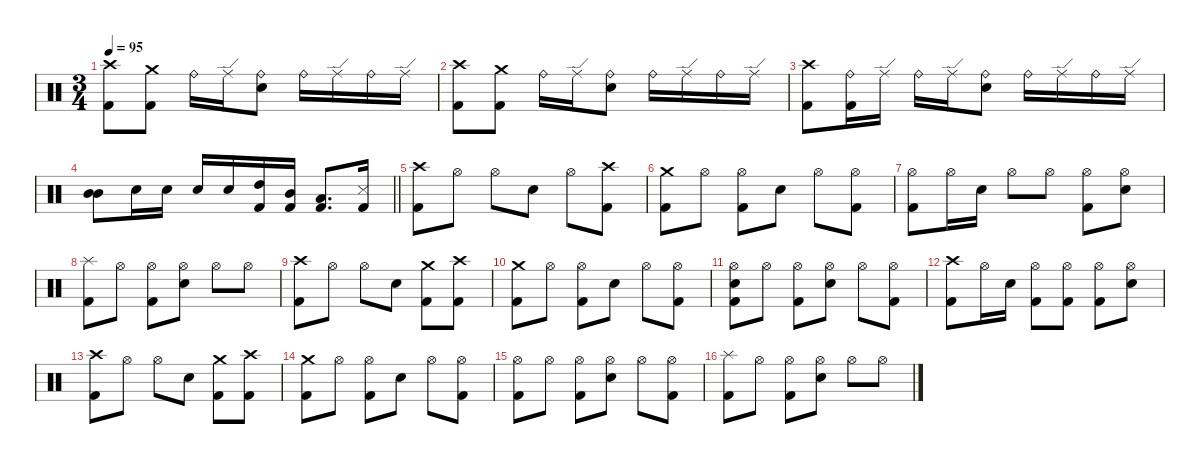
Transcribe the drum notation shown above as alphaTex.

\defaultSystemsLayout 4
\hideDynamics
\bracketExtendMode nobrackets
\multiBarRest
\singleTrackTrackNamePolicy hidden
\multiTrackTrackNamePolicy hidden
\firstSystemTrackNameMode fullname
\firstSystemTrackNameOrientation horizontal
\otherSystemsTrackNameOrientation horizontal
\track ("Drums" "drm.") {defaultSystemsLayout 4 instrument percussion}
\staff {score}
\articulation defaults
\ts (3 4)
\tempo 95
\clef neutral
\ks c
("Crash high (hit)" "Kick (hit) 2").8{dy fff beam Down} ("Crash medium (hit)" "Kick (hit) 2").8{beam Down} "Ride (bell)".16{dy f beam Down} "Ride (edge)".16{beam Down} ("Ride (bell)" "Snare (hit) 2").8{beam Down} "Ride (bell)".16{beam Down} "Ride (edge)".16{beam Down} "Ride (bell)".16{beam Down} "Ride (edge)".16{beam Down} |
("Crash high (hit)" "Kick (hit) 2").8{dy fff beam Down} ("Crash medium (hit)" "Kick (hit) 2").8{beam Down} "Ride (bell)".16{dy f beam Down} "Ride (edge)".16{beam Down} ("Ride (bell)" "Snare (hit) 2").8{beam Down} "Ride (bell)".16{beam Down} "Ride (edge)".16{beam Down} "Ride (bell)".16{beam Down} "Ride (edge)".16{beam Down} |
("Crash high (hit)" "Kick (hit) 2").8{dy fff beam Down} ("Ride (bell)" "Kick (hit) 2").16{dy f beam Down} "Ride (edge)".16{beam Down} "Ride (bell)".16{beam Down} "Ride (edge)".16{beam Down} ("Ride (bell)" "Snare (hit) 2").8{beam Down} "Ride (bell)".16{beam Down} "Ride (edge)".16{beam Down} "Ride (bell)".16{beam Down} "Ride (edge)".16{beam Down} |
\barLineRight lightlight
("Mid Tom (hit)" "Mid Tom (hit)").8{dy fff beam Down} "Snare (hit) 2".16{dy mf beam Down} "Snare (hit) 2".16{dy f beam Down} "Snare (hit) 2".16{dy ff beam Up} "Snare (hit) 2".16{dy f beam Up} ("High Tom (hit)" "Kick (hit) 2").16{dy fff beam Up} ("Mid Tom (hit)" "Kick (hit) 2").16{beam Up} ("Low Tom (hit)" "Kick (hit) 2").8{d beam Up} ("Metronome (hit)" "Kick (hit) 2").16{dy f beam Up} |
("Crash high (hit)" "Kick (hit) 2").8{dy fff beam Down} "Hi-Hat (open)".8{dy f beam Down} "Hi-Hat (open)".8{beam Down} "Snare (hit) 2".8{dy ff beam Down} "Hi-Hat (open)".8{dy f beam Down} ("Crash high (hit)" "Kick (hit) 2").8{beam Down} |
("Crash medium (hit)" "Kick (hit) 2").8{dy fff beam Down} "Hi-Hat (open)".8{dy f beam Down} ("Hi-Hat (open)" "Kick (hit) 2").8{dy mf beam Down} "Snare (hit) 2".8{dy ff beam Down} "Hi-Hat (open)".8{beam Down} ("Hi-Hat (open)" "Kick (hit) 2").8{beam Down} |
("Hi-Hat (open)" "Kick (hit) 2").8{beam Down} "Hi-Hat (open)".16{beam Down} "Snare (hit) 2".16{beam Down} "Hi-Hat (open)".8{beam Down} "Hi-Hat (open)".8{beam Down} ("Hi-Hat (open)" "Kick (hit) 2").8{beam Down} ("Hi-Hat (open)" "Snare (hit) 2").8{beam Down} |
("Splash (hit)" "Kick (hit) 2").8{dy fff beam Down} "Hi-Hat (open)".8{dy ff beam Down} ("Hi-Hat (open)" "Kick (hit) 2").8{beam Down} ("Hi-Hat (open)" "Snare (hit) 2").8{beam Down} "Hi-Hat (open)".8{beam Down} "Hi-Hat (open)".8{beam Down} |
("Crash high (hit)" "Kick (hit) 2").8{dy fff beam Down} "Hi-Hat (open)".8{dy mf beam Down} "Hi-Hat (open)".8{dy f beam Down} "Snare (hit) 2".8{dy ff beam Down} ("Crash medium (hit)" "Kick (hit) 2").8{dy fff beam Down} ("Crash high (hit)" "Kick (hit) 2").8{beam Down} |
("Crash medium (hit)" "Kick (hit) 2").8{beam Down} "Hi-Hat (open)".8{dy f beam Down} ("Hi-Hat (open)" "Kick (hit) 2").8{dy mf beam Down} "Snare (hit) 2".8{dy ff beam Down} "Hi-Hat (open)".8{beam Down} ("Hi-Hat (open)" "Kick (hit) 2").8{beam Down} |
("Hi-Hat (open)" "Snare (hit) 2" "Kick (hit) 2").8{beam Down} "Hi-Hat (open)".8{beam Down} ("Hi-Hat (open)" "Kick (hit) 2").8{beam Down} ("Hi-Hat (open)" "Snare (hit) 2").8{beam Down} "Hi-Hat (open)".8{beam Down} ("Hi-Hat (open)" "Kick (hit) 2").8{beam Down} |
("Crash high (hit)" "Kick (hit) 2").8{dy fff beam Down} "Hi-Hat (open)".16{dy ff beam Down} "Snare (hit) 2".16{beam Down} ("Hi-Hat (open)" "Kick (hit) 2").8{beam Down} ("Hi-Hat (open)" "Kick (hit) 2").8{beam Down} ("Hi-Hat (open)" "Kick (hit) 2").8{beam Down} ("Hi-Hat (open)" "Snare (hit) 2").8{beam Down} |
("Crash high (hit)" "Kick (hit) 2").8{dy fff beam Down} "Hi-Hat (open)".8{dy mf beam Down} "Hi-Hat (open)".8{dy f beam Down} "Snare (hit) 2".8{dy ff beam Down} ("Crash medium (hit)" "Kick (hit) 2").8{dy fff beam Down} ("Crash high (hit)" "Kick (hit) 2").8{beam Down} |
("Crash medium (hit)" "Kick (hit) 2").8{beam Down} "Hi-Hat (open)".8{dy f beam Down} ("Hi-Hat (open)" "Kick (hit) 2").8{dy mf beam Down} "Snare (hit) 2".8{dy ff beam Down} "Hi-Hat (open)".8{beam Down} ("Hi-Hat (open)" "Kick (hit) 2").8{beam Down} |
("Hi-Hat (open)" "Kick (hit) 2").8{beam Down} "Hi-Hat (open)".8{beam Down} ("Hi-Hat (open)" "Kick (hit) 2").8{beam Down} ("Hi-Hat (open)" "Snare (hit) 2").8{beam Down} "Hi-Hat (open)".8{beam Down} ("Hi-Hat (open)" "Kick (hit) 2").8{beam Down} |
("Splash (hit)" "Kick (hit) 2").8{dy fff beam Down} "Hi-Hat (open)".8{dy ff beam Down} ("Hi-Hat (open)" "Kick (hit) 2").8{beam Down} ("Hi-Hat (open)" "Snare (hit) 2").8{beam Down} "Hi-Hat (open)".8{beam Down} "Hi-Hat (open)".8{beam Down}
